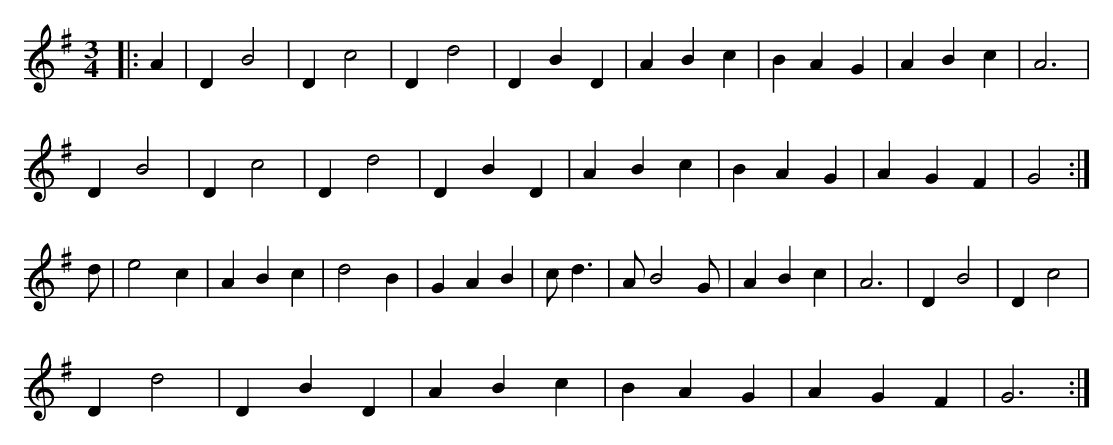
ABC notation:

X:1
M:3/4
K:G
|:A2|D2 B4|D2 c4|D2 d4|D2 B2 D2|A2 B2 c2|B2 A2 G2|A2 B2 c2|A6|
D2 B4|D2 c4|D2 d4|D2 B2 D2|A2 B2 c2|B2 A2 G2|A2 G2 F2|G4:|
d|e4 c2|A2 B2 c2|d4 B2|G2 A2 B2|c d3|A B4 G|A2 B2 c2|A6|D2 B4|D2 c4|
D2 d4|D2 B2 D2|A2 B2 c2|B2 A2 G2|A2 G2 F2|G6:|
